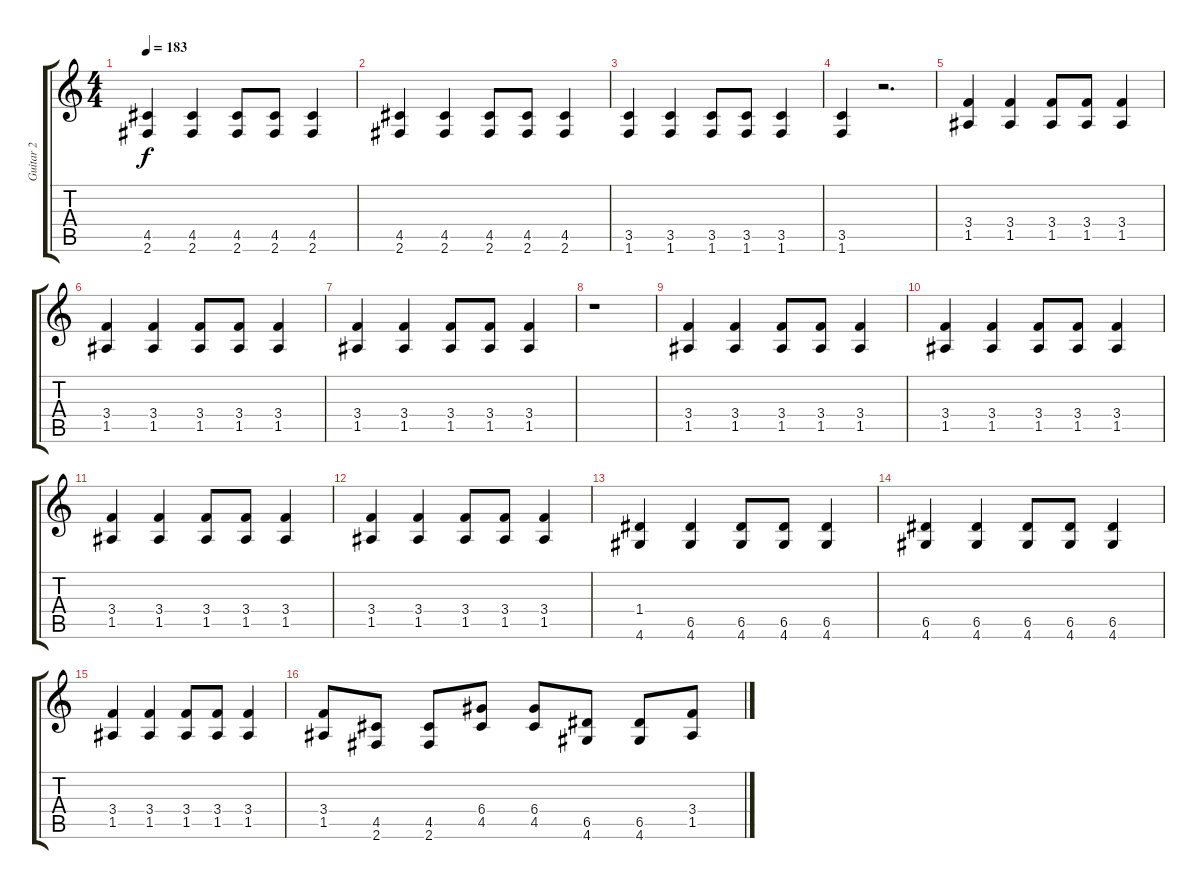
\track ("Guitar 2" "Guitar 2") {instrument overdrivenguitar}
\staff {score tabs}
\tuning (E4 B3 G3 D3 A2 E2) {hide}
\ts (4 4)
\tempo 183
\clef g2
\ks c
(4.5 2.6).4{dy f} (4.5 2.6).4 (4.5 2.6).8 (4.5 2.6).8 (4.5 2.6).4 |
(4.5 2.6).4 (4.5 2.6).4 (4.5 2.6).8 (4.5 2.6).8 (4.5 2.6).4 |
(3.5 1.6).4 (3.5 1.6).4 (3.5 1.6).8 (3.5 1.6).8 (3.5 1.6).4 |
(3.5 1.6).4 r.2{d} |
(3.4 1.5).4 (3.4 1.5).4 (3.4 1.5).8 (3.4 1.5).8 (3.4 1.5).4 |
(3.4 1.5).4 (3.4 1.5).4 (3.4 1.5).8 (3.4 1.5).8 (3.4 1.5).4 |
(3.4 1.5).4 (3.4 1.5).4 (3.4 1.5).8 (3.4 1.5).8 (3.4 1.5).4 |
r.1 |
(3.4 1.5).4 (3.4 1.5).4 (3.4 1.5).8 (3.4 1.5).8 (3.4 1.5).4 |
(3.4 1.5).4 (3.4 1.5).4 (3.4 1.5).8 (3.4 1.5).8 (3.4 1.5).4 |
(3.4 1.5).4 (3.4 1.5).4 (3.4 1.5).8 (3.4 1.5).8 (3.4 1.5).4 |
(3.4 1.5).4 (3.4 1.5).4 (3.4 1.5).8 (3.4 1.5).8 (3.4 1.5).4 |
(1.4 4.6).4 (6.5 4.6).4 (6.5 4.6).8 (6.5 4.6).8 (6.5 4.6).4 |
(6.5 4.6).4 (6.5 4.6).4 (6.5 4.6).8 (6.5 4.6).8 (6.5 4.6).4 |
(3.4 1.5).4 (3.4 1.5).4 (3.4 1.5).8 (3.4 1.5).8 (3.4 1.5).4 |
(3.4 1.5).8 (4.5 2.6).8 (4.5 2.6).8 (6.4 4.5).8 (6.4 4.5).8 (6.5 4.6).8 (6.5 4.6).8 (3.4 1.5).8
